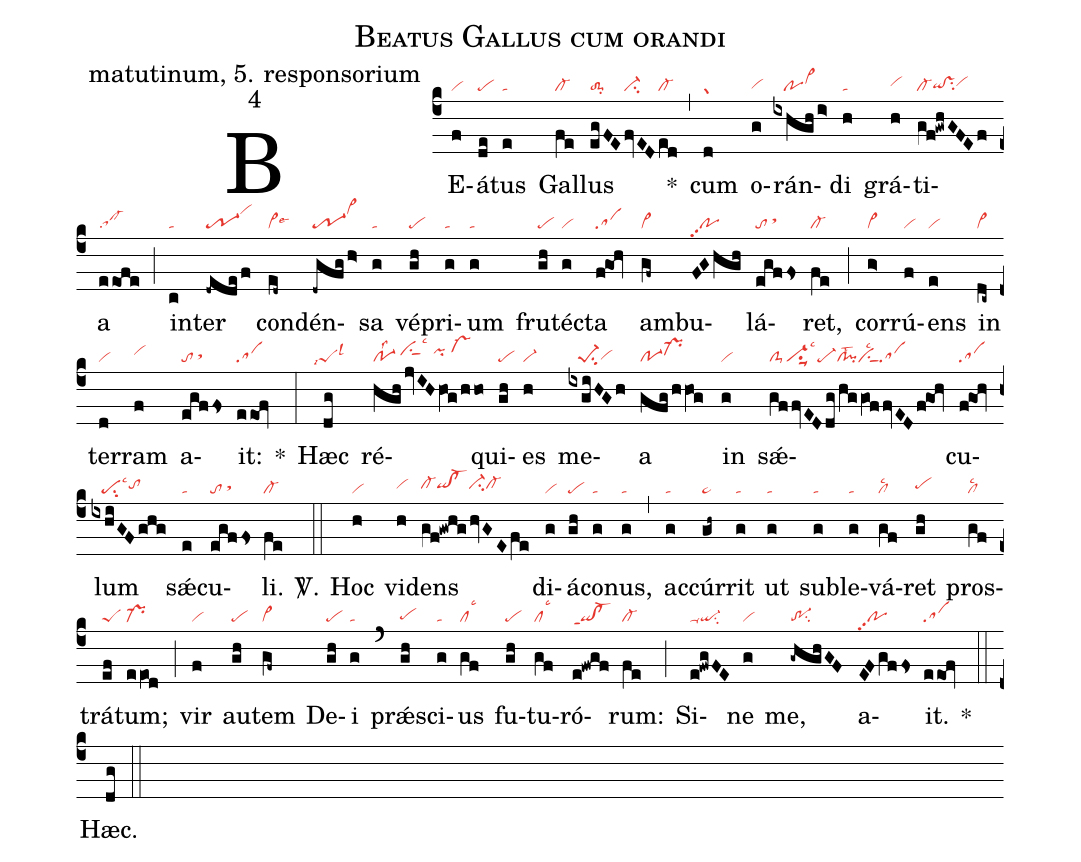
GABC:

name: Beatus Gallus cum orandi;
office-part: matutinum, 5. responsorium;
mode: 4;
nabc-lines: 1;
%%
(c4)
% FIXME: Add glyph for to-1su1
BE(f|vi)á(de|pe)tus(e|ta) Gal(fe|cl-)lus(egFE|to-1su1|fvED|ci-|ed|cl-) *(,)
cum(d|gr) o(g|vihg)rán(ixhghi>|///povi>hi)di(h|ta) grá(h|vihh)ti(gf!gwhGFEf|cl-qihg!vshgsu2vihh)a(eeo@fe|sa!cl-) (;)
in(c|ta)ter(-dede/f|tr-1vihl) con(ed~|vi>lse6)dén(-dgfg/h>|tr--1vi>hl)sa(g|ta) vé(gh|pe)pri(g|ta)um(g|ta) fru(gh|pe)téc(g|vi)ta(fgOh|sa) am(gf~|vi>)bu(FGhgh|popp2)lá(egffs|to/sthi)ret,(fe|cl-) (;)
cor(g>|vi>)rú(f|vi)ens(e|vi) in(dc~|vi>) ter(d|vi)ram(f|vihi) a(egffs|to/sthh)it:(eeOf|sa) *(:)
Hæc(dg|```peSlsi7lsl3) ré(hgh/jvIHhOg/hho|po-1lss2/vihisu1sut1lsc3/pihi/vs-hj)qui(gh|pe)es(h|vi-) me(ixgiHGh|///pe-1su2vihg)a(gfg/hhOg|po-1pr-hi) in(g|vi) sǽ(gffvEDdg/hg/gOf/fvEDfgOh|clS-vi-su1suu1lsc3pe-cl!pilst2visu1sut1lsc2sa)cu(fgOh|sa)lum(ixhiGFghg|///pesu2lsc3tohh) sǽ(e|ta)cu(egffs|to/sthh)li.(fe|cl-) <sp>V/</sp>.(::)
Hoc(h|vi) vi(h|vihh)dens(gf!gwhghvGEfe|cl-hhqihh!cl-hhci-hhcl-hh) di(g|vi)á(gh|pe)co(g|ta)nus,(g|ta) (,)
ac(g|ta)cúr(gh~|ta>)rit(g|ta) ut(g|ta) su(g|ta)ble(g|ta)vá(gf|cllsc2)ret(gh|pehh) pros(gf|cllsc2)trá(ef|peS)tum;(eeOd|pr-) (;)
vir(f|vi) au(gh|pe)tem(gf~|vi>) De(gh|pe)i(g|ta) (`)
prǽs(gh|pehg)ci(g|ta)us(gf|cllsc3) fu(gh|pe)tu(gf|cllsc3)ró(e!fwgf|qi!cl-ppt1)rum:(fe|cl-) (;)
Si(e!fwgFE|qi-ppu1su2)ne(g|vi) me,(-ghghGF|tr-1su2) a(EFgffs|popp2)it.(eeOf|sa) *(::)
Hæc.(dg) (::)
